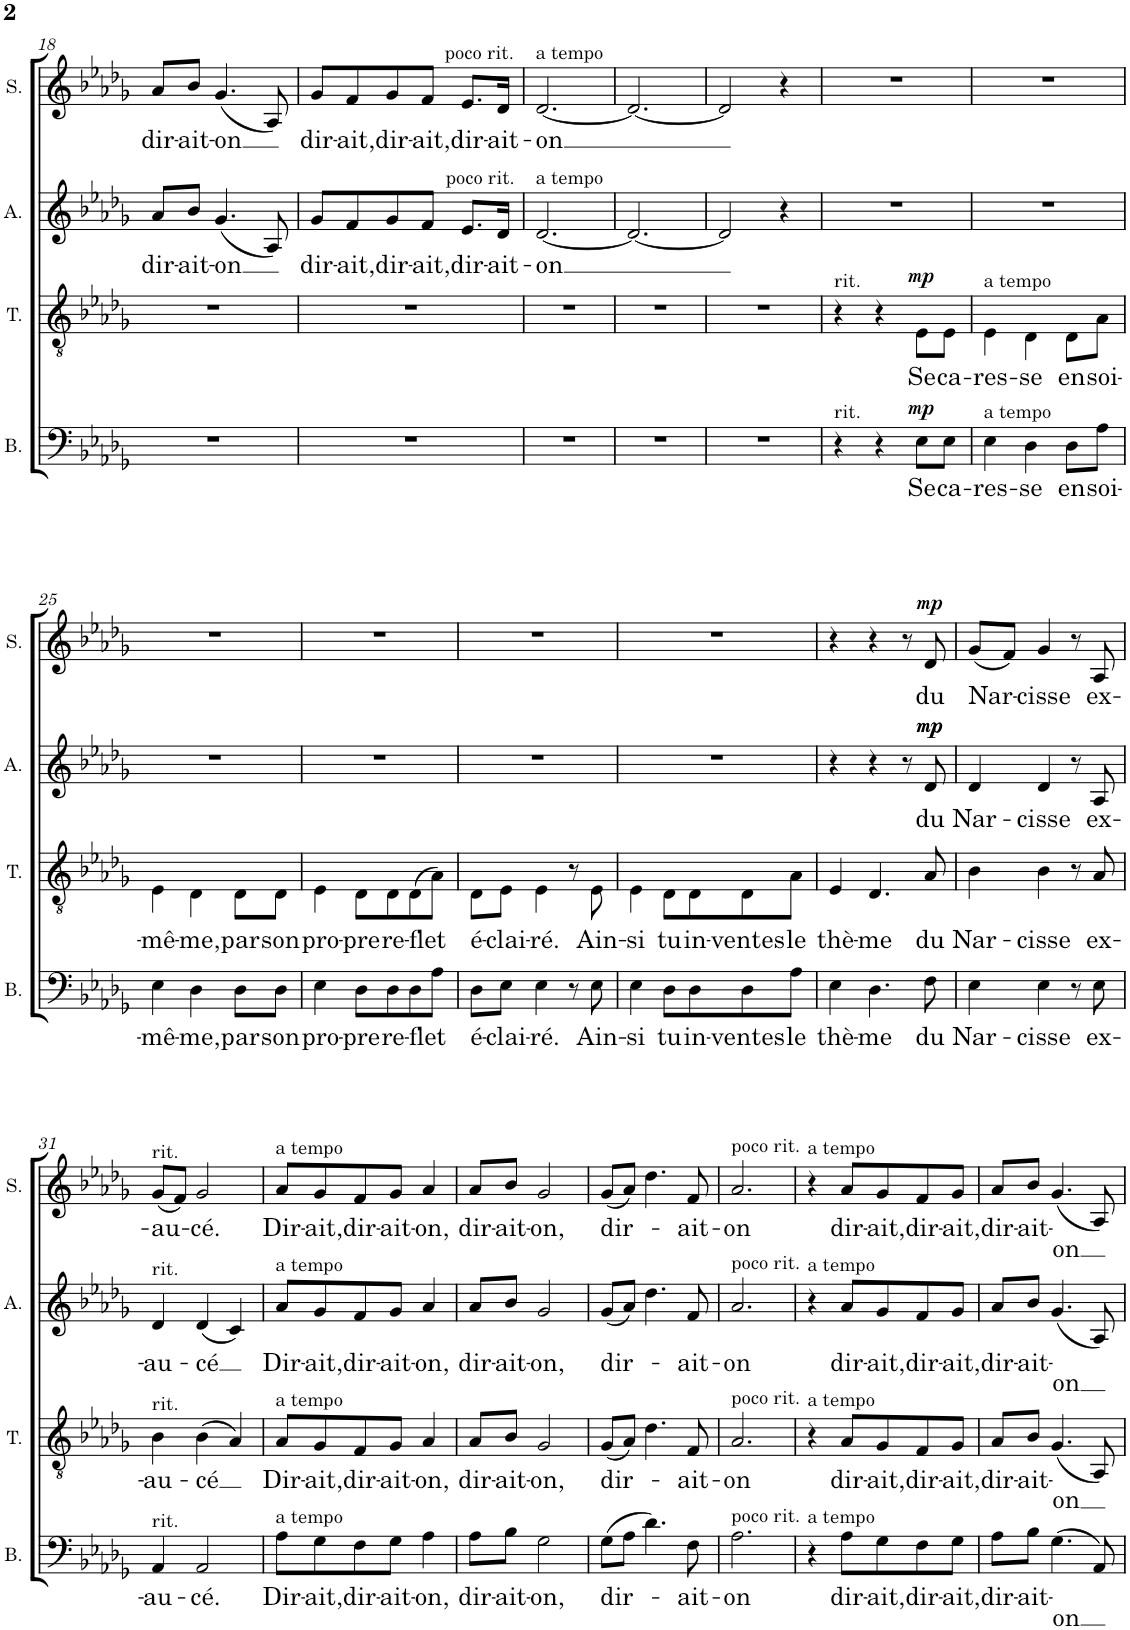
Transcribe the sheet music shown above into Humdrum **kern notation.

**kern	**text	**dynam	**kern	**text	**dynam	**kern	**text	**dynam	**kern	**text	**dynam
*part4	*part4	*part4	*part3	*part3	*part3	*part2	*part2	*part2	*part1	*part1	*part1
*staff4	*staff4	*staff4	*staff3	*staff3	*staff3	*staff2	*staff2	*staff2	*staff1	*staff1	*staff1
*I"Bass	*	*	*I"Tenor	*	*	*I"Alto	*	*	*I"Soprano	*	*
*I'B.	*	*	*I'T.	*	*	*I'A.	*	*	*I'S.	*	*
!!LO:PB:g=z
*clefF4	*	*	*clefGv2	*	*	*clefG2	*	*	*clefG2	*	*
*k[b-e-a-d-g-]	*	*	*k[b-e-a-d-g-]	*	*	*k[b-e-a-d-g-]	*	*	*k[b-e-a-d-g-]	*	*
*M3/4	*	*	*M3/4	*	*	*M3/4	*	*	*M3/4	*	*
=18	=18	=18	=18	=18	=18	=18	=18	=18	=18	=18	=18
!	!	!	!	!	!	!	!LO:LY:b	!	!	!LO:LY:b	!
2.r	.	.	2.r	.	.	8a-/L	dir-	.	8a-/L	dir-	.
!	!	!	!	!	!	!	!LO:LY:b	!	!	!LO:LY:b	!
.	.	.	.	.	.	8b-/J	-ait-	.	8b-/J	-ait-	.
!	!	!	!	!	!	!	!LO:LY:b	!	!	!LO:LY:b	!
.	.	.	.	.	.	(4.g-/	on	.	(4.g-/	on	.
.	.	.	.	.	.	8A-/)	.	.	8A-/)	.	.
=19	=19	=19	=19	=19	=19	=19	=19	=19	=19	=19	=19
!	!	!	!	!	!	!	!LO:LY:b	!	!	!LO:LY:b	!
2.r	.	.	2.r	.	.	8g-/L	dir-	.	8g-/L	dir-	.
!	!	!	!	!	!	!	!LO:LY:b	!	!	!LO:LY:b	!
.	.	.	.	.	.	8f/	-ait,	.	8f/	-ait,	.
!	!	!	!	!	!	!	!LO:LY:b	!	!	!LO:LY:b	!
.	.	.	.	.	.	8g-/	dir-	.	8g-/	dir-	.
!	!	!	!	!	!	!	!LO:LY:b	!	!	!LO:LY:b	!
.	.	.	.	.	.	8f/J	-ait,	.	8f/J	-ait,	.
!	!	!	!	!	!	!	!LO:LY:b	!	!	!LO:LY:b	!
.	.	.	.	.	.	8.e-/L	dir-	.	8.e-/L	dir-	.
!	!	!	!	!	!	!	!	!	!LO:TX:a:t=poco rit.	!	!
!	!	!	!	!	!	!LO:TX:a:t=poco rit.	!	!	!	!	!
!	!	!	!	!	!	!	!LO:LY:b	!	!	!LO:LY:b	!
.	.	.	.	.	.	16d-/Jk	-ait-	.	16d-/Jk	-ait-	.
=20	=20	=20	=20	=20	=20	=20	=20	=20	=20	=20	=20
!	!	!	!	!	!	!	!	!	!LO:TX:a:t=a tempo	!	!
!	!	!	!	!	!	!LO:TX:a:t=a tempo	!	!	!	!	!
!	!	!	!	!	!	!	!LO:LY:b	!	!	!LO:LY:b	!
2.r	.	.	2.r	.	.	[2.d-/	-on	.	[2.d-/	-on	.
=21	=21	=21	=21	=21	=21	=21	=21	=21	=21	=21	=21
2.r	.	.	2.r	.	.	2.d-/_	.	.	2.d-/_	.	.
=22	=22	=22	=22	=22	=22	=22	=22	=22	=22	=22	=22
2.r	.	.	2.r	.	.	2d-/]	.	.	2d-/]	.	.
.	.	.	.	.	.	4r	.	.	4r	.	.
=23	=23	=23	=23	=23	=23	=23	=23	=23	=23	=23	=23
!	!	!	!LO:TX:a:t=rit.	!	!	!	!	!	!	!	!
!LO:TX:a:t=rit.	!	!	!	!	!	!	!	!	!	!	!
4r	.	.	4r	.	.	2.r	.	.	2.r	.	.
4r	.	.	4r	.	.	.	.	.	.	.	.
!	!LO:LY:b	!LO:DY:a	!	!LO:LY:b	!LO:DY:a	!	!	!	!	!	!
8E-\L	Se	mp	8E-\L	Se	mp	.	.	.	.	.	.
!	!LO:LY:b	!	!	!LO:LY:b	!	!	!	!	!	!	!
8E-\J	ca-	.	8E-\J	ca-	.	.	.	.	.	.	.
=24	=24	=24	=24	=24	=24	=24	=24	=24	=24	=24	=24
!	!	!	!LO:TX:a:t=a tempo	!	!	!	!	!	!	!	!
!LO:TX:a:t=a tempo	!	!	!	!	!	!	!	!	!	!	!
!	!LO:LY:b	!	!	!LO:LY:b	!	!	!	!	!	!	!
4E-\	-res-	.	4E-\	-res-	.	2.r	.	.	2.r	.	.
!	!LO:LY:b	!	!	!LO:LY:b	!	!	!	!	!	!	!
4D-\	-se	.	4D-\	-se	.	.	.	.	.	.	.
!	!LO:LY:b	!	!	!LO:LY:b	!	!	!	!	!	!	!
8D-\L	en	.	8D-\L	en	.	.	.	.	.	.	.
!	!LO:LY:b	!	!	!LO:LY:b	!	!	!	!	!	!	!
8A-\J	soi-	.	8A-\J	soi-	.	.	.	.	.	.	.
!!LO:LB:g=z
=25	=25	=25	=25	=25	=25	=25	=25	=25	=25	=25	=25
!	!LO:LY:b	!	!	!LO:LY:b	!	!	!	!	!	!	!
4E-\	-mê-	.	4E-\	-mê-	.	2.r	.	.	2.r	.	.
!	!LO:LY:b	!	!	!LO:LY:b	!	!	!	!	!	!	!
4D-\	-me,	.	4D-\	-me,	.	.	.	.	.	.	.
!	!LO:LY:b	!	!	!LO:LY:b	!	!	!	!	!	!	!
8D-\L	par	.	8D-\L	par	.	.	.	.	.	.	.
!	!LO:LY:b	!	!	!LO:LY:b	!	!	!	!	!	!	!
8D-\J	son	.	8D-\J	son	.	.	.	.	.	.	.
=26	=26	=26	=26	=26	=26	=26	=26	=26	=26	=26	=26
!	!LO:LY:b	!	!	!LO:LY:b	!	!	!	!	!	!	!
4E-\	pro-	.	4E-\	pro-	.	2.r	.	.	2.r	.	.
!	!LO:LY:b	!	!	!LO:LY:b	!	!	!	!	!	!	!
8D-\L	-pre	.	8D-\L	-pre	.	.	.	.	.	.	.
!	!LO:LY:b	!	!	!LO:LY:b	!	!	!	!	!	!	!
8D-\	re-	.	8D-\	re-	.	.	.	.	.	.	.
!	!LO:LY:b	!	!	!LO:LY:b	!	!	!	!	!	!	!
8D-\	-flet	.	(8D-\	-flet	.	.	.	.	.	.	.
8A-\J	.	.	8A-\J)	.	.	.	.	.	.	.	.
=27	=27	=27	=27	=27	=27	=27	=27	=27	=27	=27	=27
!	!LO:LY:b	!	!	!LO:LY:b	!	!	!	!	!	!	!
8D-\L	é-	.	8D-\L	é-	.	2.r	.	.	2.r	.	.
!	!LO:LY:b	!	!	!LO:LY:b	!	!	!	!	!	!	!
8E-\J	-clai-	.	8E-\J	-clai-	.	.	.	.	.	.	.
!	!LO:LY:b	!	!	!LO:LY:b	!	!	!	!	!	!	!
4E-\	-ré.	.	4E-\	-ré.	.	.	.	.	.	.	.
8r	.	.	8r	.	.	.	.	.	.	.	.
!	!LO:LY:b	!	!	!LO:LY:b	!	!	!	!	!	!	!
8E-\	Ain-	.	8E-\	Ain-	.	.	.	.	.	.	.
=28	=28	=28	=28	=28	=28	=28	=28	=28	=28	=28	=28
!	!LO:LY:b	!	!	!LO:LY:b	!	!	!	!	!	!	!
4E-\	-si	.	4E-\	-si	.	2.r	.	.	2.r	.	.
!	!LO:LY:b	!	!	!LO:LY:b	!	!	!	!	!	!	!
8D-\L	tu	.	8D-\L	tu	.	.	.	.	.	.	.
!	!LO:LY:b	!	!	!LO:LY:b	!	!	!	!	!	!	!
8D-\	in-	.	8D-\	in-	.	.	.	.	.	.	.
!	!LO:LY:b	!	!	!LO:LY:b	!	!	!	!	!	!	!
8D-\	-ventes	.	8D-\	-ventes	.	.	.	.	.	.	.
!	!LO:LY:b	!	!	!LO:LY:b	!	!	!	!	!	!	!
8A-\J	le	.	8A-\J	le	.	.	.	.	.	.	.
=29	=29	=29	=29	=29	=29	=29	=29	=29	=29	=29	=29
!	!LO:LY:b	!	!	!LO:LY:b	!	!	!	!	!	!	!
4E-\	thè-	.	4E-/	thè-	.	4r	.	.	4r	.	.
!	!LO:LY:b	!	!	!LO:LY:b	!	!	!	!	!	!	!
4.D-\	-me	.	4.D-/	-me	.	4r	.	.	4r	.	.
.	.	.	.	.	.	8r	.	.	8r	.	.
!	!LO:LY:b	!	!	!LO:LY:b	!	!	!LO:LY:b	!LO:DY:a	!	!LO:LY:b	!
!	!	!	!	!	!	!	!	!LO:DY:n=1:a	!	!	!LO:DY:a
8F\	du	.	8A-/	du	.	8d-/	du	mp mp	8d-/	du	mp
=30	=30	=30	=30	=30	=30	=30	=30	=30	=30	=30	=30
!	!LO:LY:b	!	!	!LO:LY:b	!	!	!LO:LY:b	!	!	!LO:LY:b	!
4E-\	Nar-	.	4B-\	Nar-	.	4d-/	Nar-	.	(8g-/L	Nar-	.
.	.	.	.	.	.	.	.	.	8f/J)	.	.
!	!LO:LY:b	!	!	!LO:LY:b	!	!	!LO:LY:b	!	!	!LO:LY:b	!
4E-\	-cisse	.	4B-\	-cisse	.	4d-/	-cisse	.	4g-/	-cisse	.
8r	.	.	8r	.	.	8r	.	.	8r	.	.
!	!LO:LY:b	!	!	!LO:LY:b	!	!	!LO:LY:b	!	!	!LO:LY:b	!
8E-\	ex-	.	8A-/	ex-	.	8A-/	ex-	.	8A-/	ex-	.
!!LO:LB:g=z
=31	=31	=31	=31	=31	=31	=31	=31	=31	=31	=31	=31
!	!	!	!	!	!	!	!	!	!LO:TX:a:t=rit.	!	!
!	!	!	!	!	!	!LO:TX:a:t=rit.	!	!	!	!	!
!	!	!	!LO:TX:a:t=rit.	!	!	!	!	!	!	!	!
!LO:TX:a:t=rit.	!	!	!	!	!	!	!	!	!	!	!
!	!LO:LY:b	!	!	!LO:LY:b	!	!	!LO:LY:b	!	!	!LO:LY:b	!
4AA-/	-au-	.	4B-\	-au-	.	4d-/	-au-	.	(8g-/L	-au-	.
.	.	.	.	.	.	.	.	.	8f/J)	.	.
!	!LO:LY:b	!	!	!LO:LY:b	!	!	!LO:LY:b	!	!	!LO:LY:b	!
2AA-/	-cé.	.	(4B-\	-cé	.	(4d-/	-cé	.	2g-/	-cé.	.
.	.	.	4A-/)	.	.	4c/)	.	.	.	.	.
=32	=32	=32	=32	=32	=32	=32	=32	=32	=32	=32	=32
!	!	!	!	!	!	!	!	!	!LO:TX:a:t=a tempo	!	!
!	!	!	!	!	!	!LO:TX:a:t=a tempo	!	!	!	!	!
!	!	!	!LO:TX:a:t=a tempo	!	!	!	!	!	!	!	!
!LO:TX:a:t=a tempo	!	!	!	!	!	!	!	!	!	!	!
!	!LO:LY:b	!	!	!LO:LY:b	!	!	!LO:LY:b	!	!	!LO:LY:b	!
8A-\L	Dir-	.	8A-/L	Dir-	.	8a-/L	Dir-	.	8a-/L	Dir-	.
!	!LO:LY:b	!	!	!LO:LY:b	!	!	!LO:LY:b	!	!	!LO:LY:b	!
8G-\	-ait,	.	8G-/	-ait,	.	8g-/	-ait,	.	8g-/	-ait,	.
!	!LO:LY:b	!	!	!LO:LY:b	!	!	!LO:LY:b	!	!	!LO:LY:b	!
8F\	dir-	.	8F/	dir-	.	8f/	dir-	.	8f/	dir-	.
!	!LO:LY:b	!	!	!LO:LY:b	!	!	!LO:LY:b	!	!	!LO:LY:b	!
8G-\J	-ait-	.	8G-/J	-ait-	.	8g-/J	-ait-	.	8g-/J	-ait-	.
!	!LO:LY:b	!	!	!LO:LY:b	!	!	!LO:LY:b	!	!	!LO:LY:b	!
4A-\	-on,	.	4A-/	-on,	.	4a-/	-on,	.	4a-/	-on,	.
=33	=33	=33	=33	=33	=33	=33	=33	=33	=33	=33	=33
!	!LO:LY:b	!	!	!LO:LY:b	!	!	!LO:LY:b	!	!	!LO:LY:b	!
8A-\L	dir-	.	8A-/L	dir-	.	8a-/L	dir-	.	8a-/L	dir-	.
!	!LO:LY:b	!	!	!LO:LY:b	!	!	!LO:LY:b	!	!	!LO:LY:b	!
8B-\J	-ait-	.	8B-/J	-ait-	.	8b-/J	-ait-	.	8b-/J	-ait-	.
!	!LO:LY:b	!	!	!LO:LY:b	!	!	!LO:LY:b	!	!	!LO:LY:b	!
2G-\	-on,	.	2G-/	-on,	.	2g-/	-on,	.	2g-/	-on,	.
=34	=34	=34	=34	=34	=34	=34	=34	=34	=34	=34	=34
!	!LO:LY:b	!	!	!LO:LY:b	!	!	!LO:LY:b	!	!	!LO:LY:b	!
(8G-\L	dir-	.	(8G-/L	dir-	.	(8g-/L	dir-	.	(8g-/L	dir-	.
8A-\J	.	.	8A-/J)	.	.	8a-/J)	.	.	8a-/J)	.	.
4.d-\)	.	.	4.d-\	.	.	4.dd-\	.	.	4.dd-\	.	.
!	!LO:LY:b	!	!	!LO:LY:b	!	!	!LO:LY:b	!	!	!LO:LY:b	!
8F\	ait-	.	8F/	ait-	.	8f/	ait-	.	8f/	ait-	.
=35	=35	=35	=35	=35	=35	=35	=35	=35	=35	=35	=35
!	!	!	!	!	!	!	!	!	!LO:TX:a:t=poco rit.	!	!
!	!	!	!	!	!	!LO:TX:a:t=poco rit.	!	!	!	!	!
!	!	!	!LO:TX:a:t=poco rit.	!	!	!	!	!	!	!	!
!LO:TX:a:t=poco rit.	!	!	!	!	!	!	!	!	!	!	!
!	!LO:LY:b	!	!	!LO:LY:b	!	!	!LO:LY:b	!	!	!LO:LY:b	!
2.A-\	-on	.	2.A-/	-on	.	2.a-/	-on	.	2.a-/	-on	.
=36	=36	=36	=36	=36	=36	=36	=36	=36	=36	=36	=36
!	!	!	!	!	!	!	!	!	!LO:TX:a:t=a tempo	!	!
!	!	!	!	!	!	!LO:TX:a:t=a tempo	!	!	!	!	!
!	!	!	!LO:TX:a:t=a tempo	!	!	!	!	!	!	!	!
!LO:TX:a:t=a tempo	!	!	!	!	!	!	!	!	!	!	!
4r	.	.	4r	.	.	4r	.	.	4r	.	.
!	!LO:LY:b	!	!	!LO:LY:b	!	!	!LO:LY:b	!	!	!LO:LY:b	!
8A-\L	dir-	.	8A-/L	dir-	.	8a-/L	dir-	.	8a-/L	dir-	.
!	!LO:LY:b	!	!	!LO:LY:b	!	!	!LO:LY:b	!	!	!LO:LY:b	!
8G-\	-ait,	.	8G-/	-ait,	.	8g-/	-ait,	.	8g-/	-ait,	.
!	!LO:LY:b	!	!	!LO:LY:b	!	!	!LO:LY:b	!	!	!LO:LY:b	!
8F\	dir-	.	8F/	dir-	.	8f/	dir-	.	8f/	dir-	.
!	!LO:LY:b	!	!	!LO:LY:b	!	!	!LO:LY:b	!	!	!LO:LY:b	!
8G-\J	-ait,	.	8G-/J	-ait,	.	8g-/J	-ait,	.	8g-/J	-ait,	.
=37	=37	=37	=37	=37	=37	=37	=37	=37	=37	=37	=37
!	!LO:LY:b	!	!	!LO:LY:b	!	!	!LO:LY:b	!	!	!LO:LY:b	!
8A-\L	dir-	.	8A-/L	dir-	.	8a-/L	dir-	.	8a-/L	dir-	.
!	!LO:LY:b	!	!	!LO:LY:b	!	!	!LO:LY:b	!	!	!LO:LY:b	!
8B-\J	-ait-	.	8B-/J	-ait-	.	8b-/J	-ait-	.	8b-/J	-ait-	.
!	!LO:LY:b	!	!	!LO:LY:b	!	!	!LO:LY:b	!	!	!LO:LY:b	!
(4.G-\	-on	.	(4.G-/	-on	.	(4.g-/	-on	.	(4.g-/	-on	.
8AA-/)	.	.	8AA-/)	.	.	8A-/)	.	.	8A-/)	.	.
=	=	=	=	=	=	=	=	=	=	=	=
*-	*-	*-	*-	*-	*-	*-	*-	*-	*-	*-	*-
